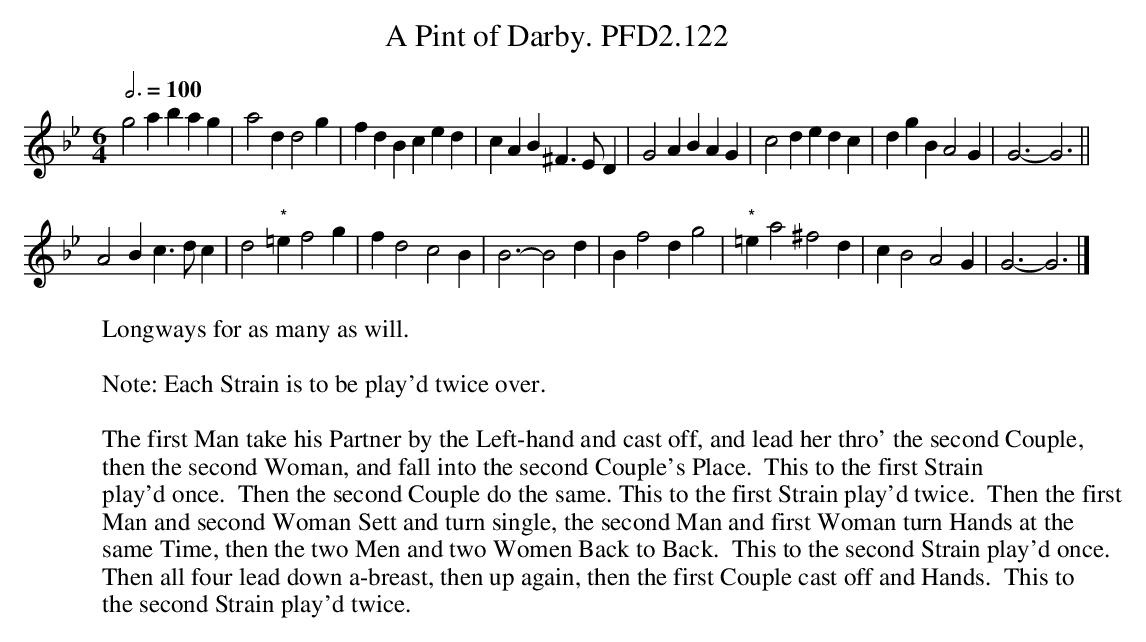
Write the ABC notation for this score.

X:1
T:Pint of Darby. PFD2.122, A
W:Longways for as many as will.
L:1/4
M:6/4
Q:3/4=100
K:Gm
g2abag|a2d d2g|fdB ced|cAB ^F>ED|G2A BAG|c2d edc|dgB A2G|G3- G3 ||
A2B c>dc|d2"*"=e f2g|fd2 c2B|B3-B2d|Bf2 dg2|"*"=ea2 ^f2d|cB2 A2G|G3- G3 |]
W:
W:Note: Each Strain is to be play'd twice over.
W:
W:The first Man take his Partner by the Left-hand and cast off, and lead her thro' the second Couple,
W:then the second Woman, and fall into the second Couple's Place.  This to the first Strain
W:play'd once.  Then the second Couple do the same. This to the first Strain play'd twice.  Then the first
W:Man and second Woman Sett and turn single, the second Man and first Woman turn Hands at the
W:same Time, then the two Men and two Women Back to Back.  This to the second Strain play'd once.
W:Then all four lead down a-breast, then up again, then the first Couple cast off and Hands.  This to
W:the second Strain play'd twice.
